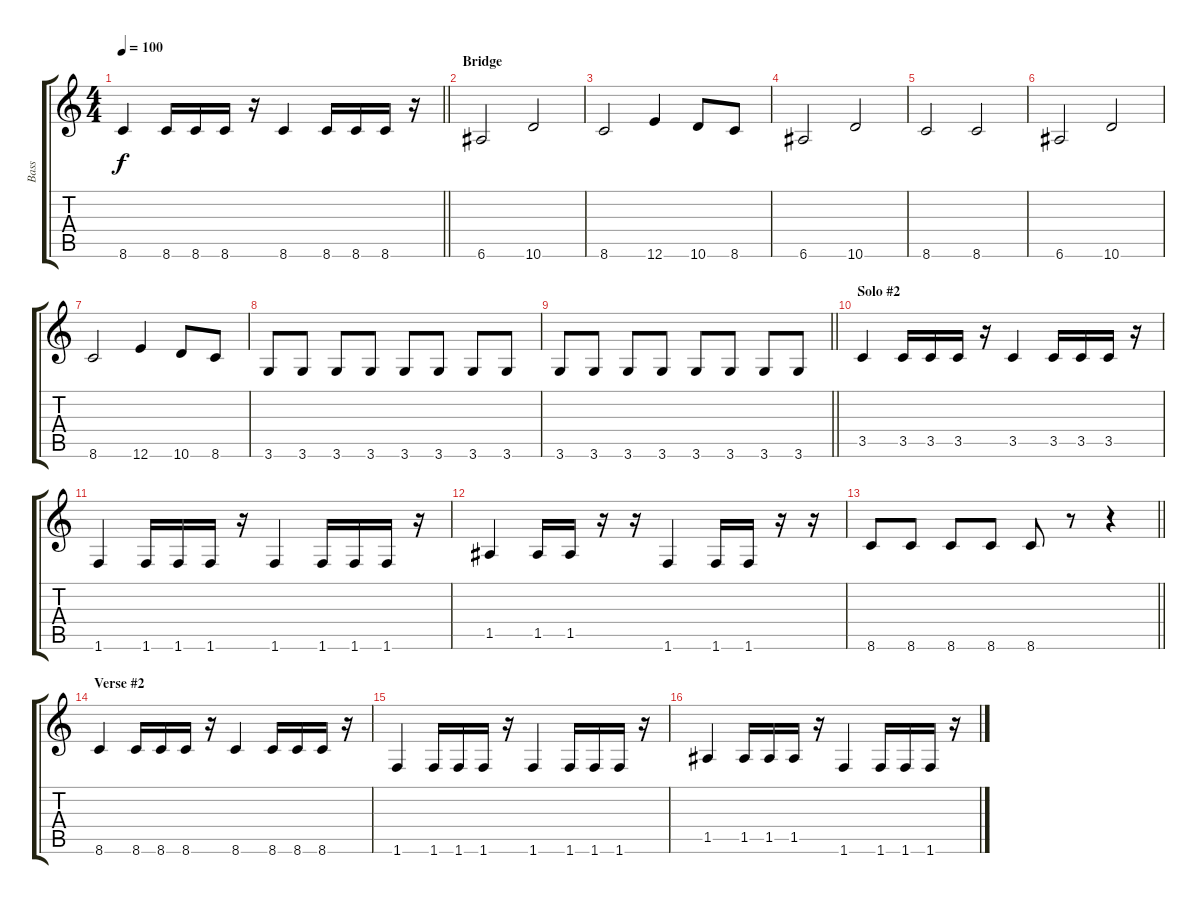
\track ("Bass" "Bass") {instrument electricbassfinger}
\staff {score tabs}
\tuning (E4 B3 G3 D3 A2 E2) {hide}
\ts (4 4)
\tempo 100
\clef g2
\barLineRight lightlight
\ks c
8.6.4{dy f} 8.6.16 8.6.16 8.6.16 r.16 8.6.4 8.6.16 8.6.16 8.6.16 r.16 |
\section ("" "Bridge")
6.6.2 10.6.2 |
8.6.2 12.6.4 10.6.8 8.6.8 |
6.6.2 10.6.2 |
8.6.2 8.6.2 |
6.6.2 10.6.2 |
8.6.2 12.6.4 10.6.8 8.6.8 |
3.6.8 3.6.8 3.6.8 3.6.8 3.6.8 3.6.8 3.6.8 3.6.8 |
\barLineRight lightlight
3.6.8 3.6.8 3.6.8 3.6.8 3.6.8 3.6.8 3.6.8 3.6.8 |
\section ("" "Solo #2")
3.5.4 3.5.16 3.5.16 3.5.16 r.16 3.5.4 3.5.16 3.5.16 3.5.16 r.16 |
1.6.4 1.6.16 1.6.16 1.6.16 r.16 1.6.4 1.6.16 1.6.16 1.6.16 r.16 |
1.5.4 1.5.16 1.5.16 r.16 r.16 1.6.4 1.6.16 1.6.16 r.16 r.16 |
\barLineRight lightlight
8.6.8 8.6.8 8.6.8 8.6.8 8.6.8 r.8 r.4 |
\section ("" "Verse #2")
8.6.4 8.6.16 8.6.16 8.6.16 r.16 8.6.4 8.6.16 8.6.16 8.6.16 r.16 |
1.6.4 1.6.16 1.6.16 1.6.16 r.16 1.6.4 1.6.16 1.6.16 1.6.16 r.16 |
1.5.4 1.5.16 1.5.16 1.5.16 r.16 1.6.4 1.6.16 1.6.16 1.6.16 r.16
